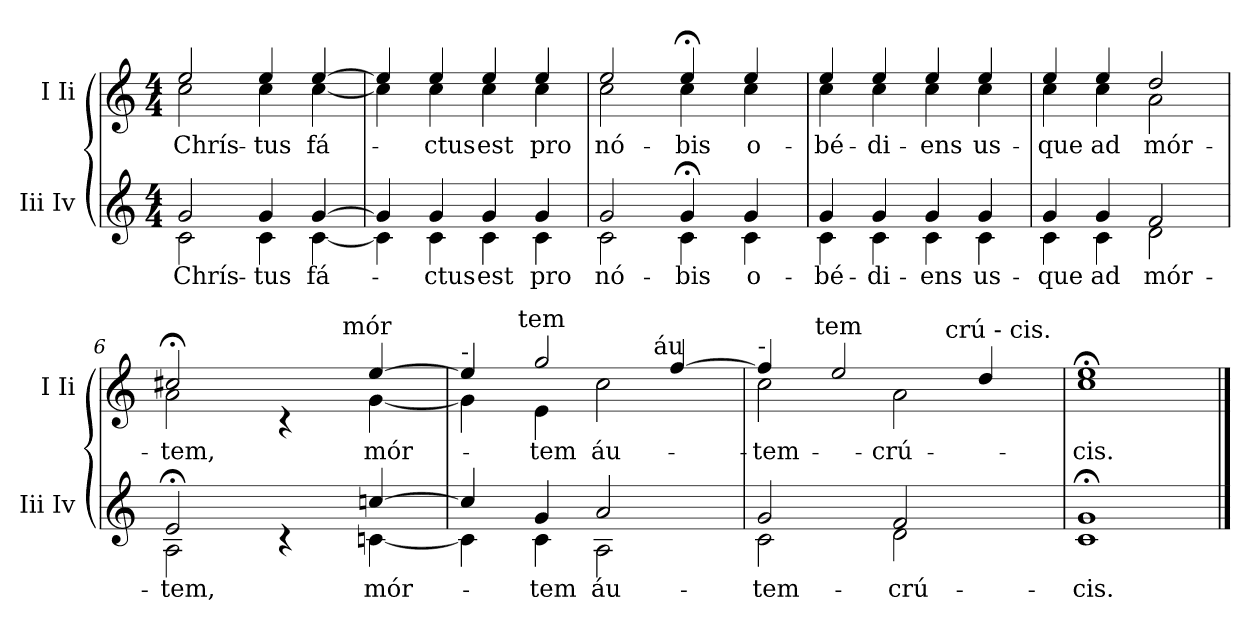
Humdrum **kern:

**kern	**text	**kern	**text
*part2	*part2	*part1	*part1
*staff2	*staff2	*staff1	*staff1
*I"Iii Iv	*	*I"I Ii	*
*I'Iii Iv	*	*I'I Ii	*
*clefG2	*	*clefG2	*
*k[]	*	*k[]	*
*C:	*	*C:	*
*M4/4	*	*M4/4	*
=1	=1	=1	=1
!	!LO:LY:a	!	!LO:LY:b
*^	*	*^	*
2g/	2c\	Chrís-	2ee/	2cc\	Chrís-
!	!	!LO:LY:a	!	!	!LO:LY:b
4g/	4c\	-tus	4ee/	4cc\	-tus
!	!	!LO:LY:a	!	!	!LO:LY:b
[>4g/	[<4c\	fá-	[>4ee/	[<4cc\	fá-
=2	=2	=2	=2	=2	=2
4g/]	4c\]	.	4ee/]	4cc\]	.
!	!	!LO:LY:a	!	!	!LO:LY:b
4g/	4c\	-ctus	4ee/	4cc\	-ctus
!	!	!LO:LY:a	!	!	!LO:LY:b
4g/	4c\	est	4ee/	4cc\	est
!	!	!LO:LY:a	!	!	!LO:LY:b
4g/	4c\	pro	4ee/	4cc\	pro
=3	=3	=3	=3	=3	=3
!	!	!LO:LY:a	!	!	!LO:LY:b
*	*	*	*^	*^	*
2g/	2c\	nó-	2ee/	2cc\	2ryy	2ryy	nó-
!	!	!LO:LY:a	!	!	!	!	!LO:LY:b
4g;/	4c\	-bis	4ee;</	4cc\	32ryy	4ryy	-bis
.	.	.	.	.	4...ryy	.	.
!	!	!LO:LY:a	!	!	!	!	!LO:LY:b
4g/	4c\	o-	4ee/	4cc\	.	32ryy	o-
.	.	.	.	.	.	8..ryy	.
=4	=4	=4	=4	=4	=4	=4	=4
!	!	!LO:LY:a	!	!	!	!	!LO:LY:b
*	*	*	*	*v	*v	*v	*
4g/	4c\	-bé-	4ee/	4cc\	-bé-
!	!	!LO:LY:a	!	!	!LO:LY:b
4g/	4c\	-di-	4ee/	4cc\	-di-
!	!	!LO:LY:a	!	!	!LO:LY:b
4g/	4c\	-ens	4ee/	4cc\	-ens
!	!	!LO:LY:a	!	!	!LO:LY:b
4g/	4c\	us-	4ee/	4cc\	us-
!!LO:LB:g=z	!!
=5	=5	=5	=5	=5	=5
!	!	!LO:LY:a	!	!	!LO:LY:b
4g/	4c\	-que	4ee/	4cc\	-que
!	!	!LO:LY:a	!	!	!LO:LY:b
4g/	4c\	ad	4ee/	4cc\	ad
!	!	!LO:LY:a	!	!	!LO:LY:b
2f/	2d\	mór-	2dd/	2a\	mór-
=6	=6	=6	=6	=6	=6
!	!	!LO:LY:a	!	!	!LO:LY:b
*	*	*	*^	*^	*
*	*	*	*	*	*^	*	*
2e;</	2A\	-tem,	2cc#X;</	2a\	16ryy	2ryy	2ryy	-tem,
.	.	.	.	.	2...ryy	.	.	.
4ryy	4rc	.	4ryy	4rc	.	32ryy	8.ryy	.
.	.	.	.	.	.	4...ryy	.	.
!	!	!	!	!	!	!	!LO:TX:a:t=mór	!
.	.	.	.	.	.	.	4ryy	.
!	!	!LO:LY:a	!	!	!	!	!	!LO:LY:b
[>4ccn/	[<4cn\	mór-	[>4ee/	[<4g\	.	.	.	mór-
.	.	.	.	.	.	.	16ryy	.
=7	=7	=7	=7	=7	=7	=7	=7	=7
!	!	!	!LO:TX:a:t=-	!	!	!	!	!
*	*	*	*	*	*v	*v	*v	*
4cc/]	4c\]	.	4ee/]	4g\]	8..ryy	.
!	!	!	!	!	!LO:TX:a:t=tem	!
.	.	.	.	.	2ryy	.
!	!	!LO:LY:a	!	!	!	!LO:LY:b
4g/	4c\	-tem	2gg/	4e\	.	-tem
!	!	!LO:LY:a	!	!	!	!LO:LY:b
2a/	2A\	áu-	.	2cc\	.	áu-
!	!	!	!	!	!LO:TX:a:t=áu	!
.	.	.	.	.	4ryy	.
.	.	.	[>4ff/	.	.	.
.	.	.	.	.	32ryy	.
=8	=8	=8	=8	=8	=8	=8
!	!	!	!LO:TX:a:t=-	!	!	!
!	!	!LO:LY:a	!	!	!	!LO:LY:b
*	*	*	*	*	*^	*
2g/	2c\	-tem-	4ff/]	2cc\	8..ryy	2ryy	-tem-
!	!	!	!	!	!LO:TX:a:t=tem	!	!
.	.	.	.	.	2ryy	.	.
.	.	.	2ee/	.	.	.	.
!	!	!LO:LY:a	!	!	!	!	!LO:LY:b
2f/	2d\	-crú-	.	2a\	.	8.ryy	-crú-
!	!	!	!	!	!	!LO:TX:a:t=crú - cis.	!
.	.	.	.	.	.	4ryy	.
.	.	.	.	.	4ryy	.	.
.	.	.	4dd/	.	.	.	.
.	.	.	.	.	.	16ryy	.
.	.	.	.	.	32ryy	.	.
=9	=9	=9	=9	=9	=9	=9	=9
!	!	!LO:LY:a	!	!	!	!	!LO:LY:b
*v	*v	*	*	*	*	*	*
*	*	*v	*v	*v	*v	*
1c; 1g;	-cis.	1cc;< 1ee;<	-cis.
==	==	==	==
*-	*-	*-	*-
